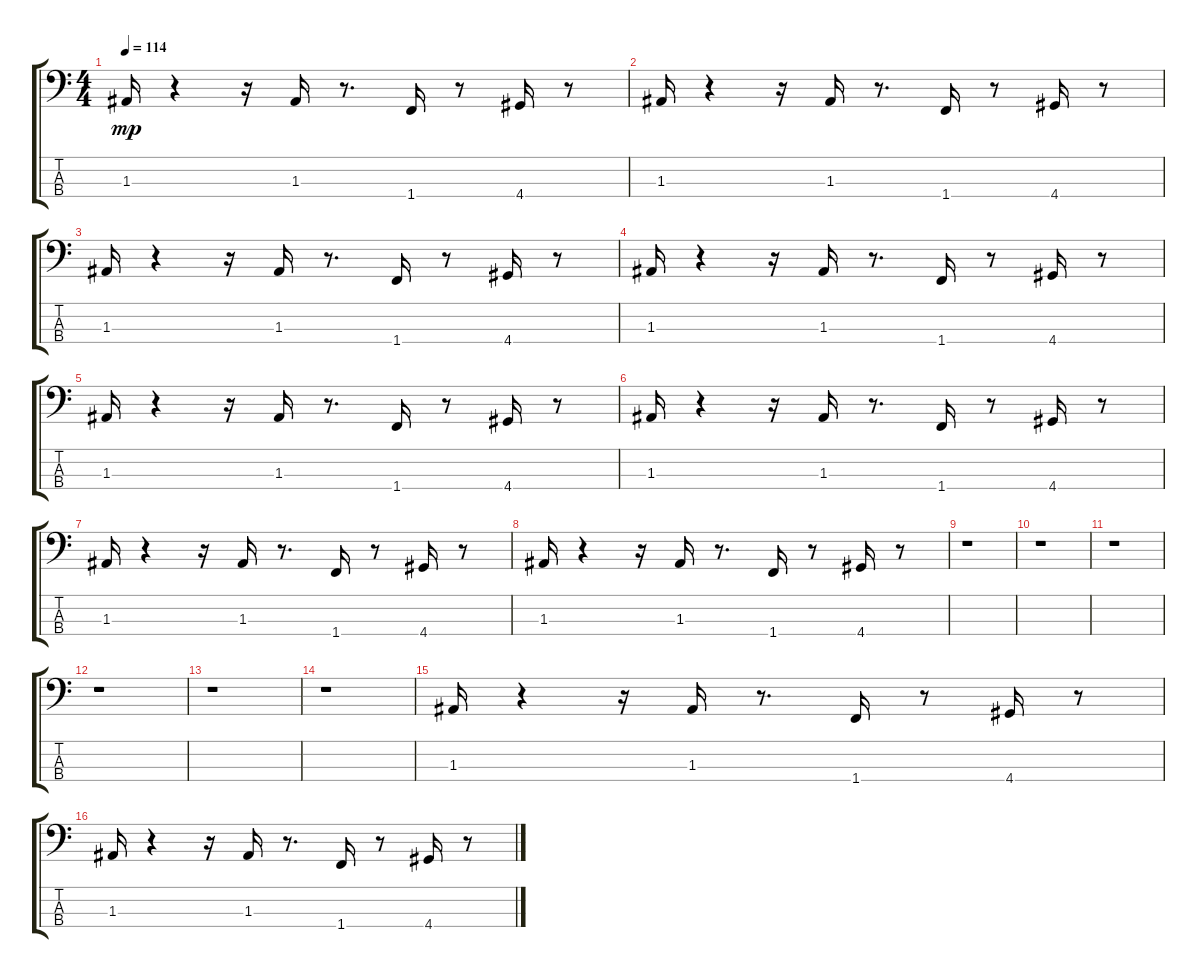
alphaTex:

\track "" {instrument electricbasspick}
\staff {score tabs}
\tuning (G2 D2 A1 E1) {hide}
\ts (4 4)
\tempo 114
\clef f4
\ks c
1.3.16{dy mp} r.4 r.16 1.3.16 r.8{d} 1.4.16 r.8 4.4.16 r.8 |
1.3.16 r.4 r.16 1.3.16 r.8{d} 1.4.16 r.8 4.4.16 r.8 |
1.3.16 r.4 r.16 1.3.16 r.8{d} 1.4.16 r.8 4.4.16 r.8 |
1.3.16 r.4 r.16 1.3.16 r.8{d} 1.4.16 r.8 4.4.16 r.8 |
1.3.16 r.4 r.16 1.3.16 r.8{d} 1.4.16 r.8 4.4.16 r.8 |
1.3.16 r.4 r.16 1.3.16 r.8{d} 1.4.16 r.8 4.4.16 r.8 |
1.3.16 r.4 r.16 1.3.16 r.8{d} 1.4.16 r.8 4.4.16 r.8 |
1.3.16 r.4 r.16 1.3.16 r.8{d} 1.4.16 r.8 4.4.16 r.8 |
r.1 |
r.1 |
r.1 |
r.1 |
r.1 |
r.1 |
1.3.16 r.4 r.16 1.3.16 r.8{d} 1.4.16 r.8 4.4.16 r.8 |
1.3.16 r.4 r.16 1.3.16 r.8{d} 1.4.16 r.8 4.4.16 r.8
